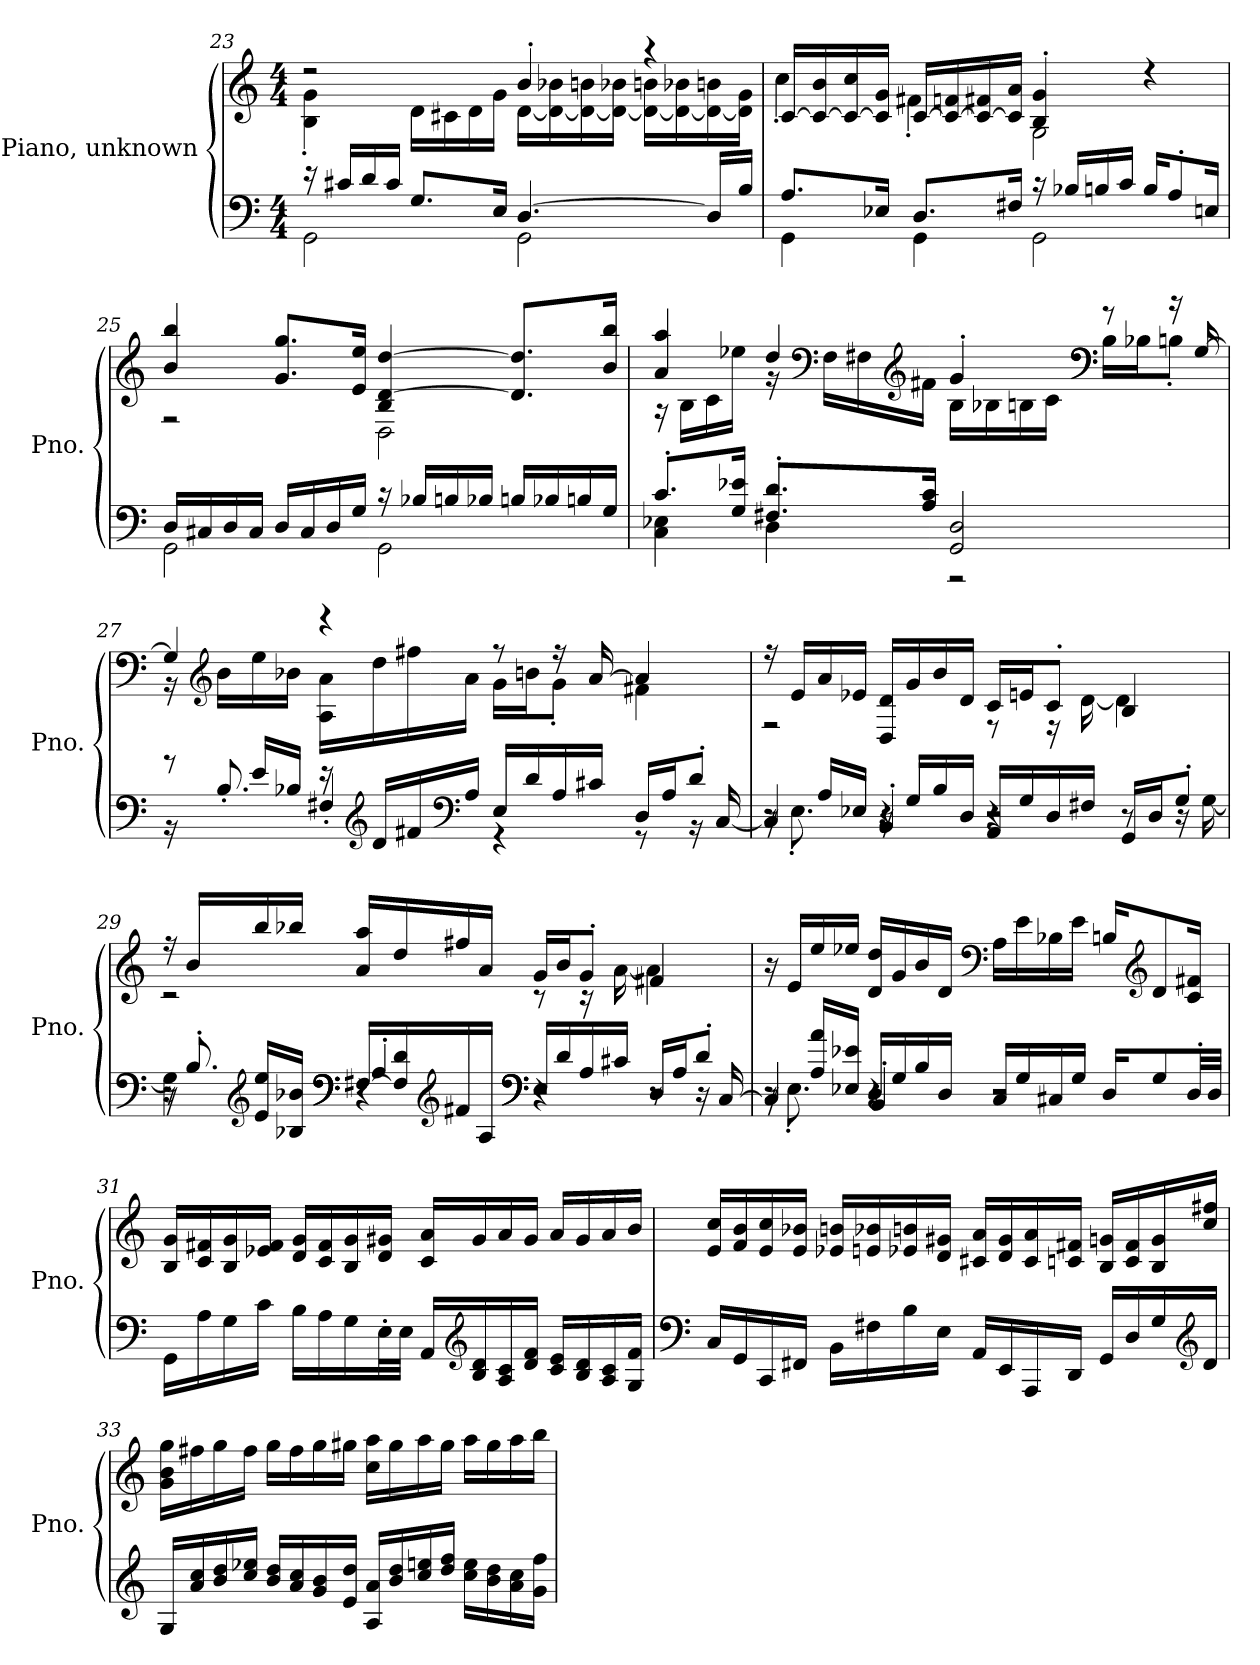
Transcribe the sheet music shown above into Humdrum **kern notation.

**kern	**kern
*part1	*part1
*staff2	*staff1
*I"Piano, unknown	*
*I'Pno.	*
!!LO:LB:g=z
*clefF4	*clefG2
*k[]	*k[]
*M4/4	*M4/4
=23	=23
*^	*^
16r	2GG\	2r	4B\' 4g\'
16c#X/LL	.	.	.
16d/	.	.	.
16c#/JJ	.	.	.
8.G/L	.	.	16d\LL
.	.	.	16c#X\
.	.	.	16d\
16E/Jk	.	.	16g\JJ
[4.D/	2GG\	4b'/	[16d\LL
.	.	.	16d\_ 16b-X\
.	.	.	16d\_ 16bn\
.	.	.	16d\_ 16b-X\JJ
.	.	4r	16d\_ 16bn\LL
.	.	.	16d\_ 16b-X\
16D/LL]	.	.	16d\_ 16bn\
16B/JJ	.	.	16d\] 16g\JJ
=24	=24	=24	=24
8.A/L	4GG\	[16c/LL	4cc'\
.	.	16c/_ 16b/	.
.	.	16c/_ 16cc/	.
16E-X/Jk	.	16c/] 16g/JJ	.
8.D/L	4GG\	[16c/LL	4f#X'\
.	.	16c/_ 16fn/	.
.	.	16c/_ 16f#X/	.
16F#X/Jk	.	16c/] 16a/JJ	.
16r	2GG\	4B/' 4g/'	2G\
16B-X/LL	.	.	.
16Bn/	.	.	.
16c/JJ	.	.	.
16B/KL	.	4r	.
8A'/	.	.	.
16En/Jk	.	.	.
!!LO:PB:g=z	!!
=25	=25	=25	=25
16D/LL	2GG\	4b/ 4bb/	2r
16C#X/	.	.	.
16D/	.	.	.
16C#/JJ	.	.	.
16D/LL	.	8.g/ 8.gg/L	.
16C#/	.	.	.
16D/	.	.	.
16G/JJ	.	16e/ 16ee/Jk	.
16r	2GG\	4B/ [4d/ [4dd/	2D\
16B-X/LL	.	.	.
16Bn/	.	.	.
16B-X/JJ	.	.	.
16Bn/LL	.	8.d/] 8.dd/]L	.
16B-X/	.	.	.
16Bn/	.	.	.
16G/JJ	.	16b/ 16bb/Jk	.
!!LO:LB:g=z	!!
=26	=26	=26	=26
8.c'/L	4C\ 4E-X\	4a/ 4aa/	16r
.	.	.	16B\LL
.	.	.	16c\
16G/ 16e-X/Jk	.	.	16ee-X\JJ
8.F#X/' 8.d/'L	4D\	4dd/	16r
*	*	*clefF4	*
.	.	.	16F\LL
.	.	.	16F#X\
*	*	*clefG2	*
16A/ 16c/Jk	.	.	16f#X\JJ
2GG/ 2D/	2r	4g'/	16B\LL
.	.	.	16B-X\
.	.	.	16Bn\
.	.	.	16c\JJ
*	*	*clefF4	*
.	.	8r	16B\LL
.	.	.	16B-X\J
.	.	16r	8Bn'\J
.	.	[16G/	.
!!LO:LB:g=z	!!
=27	=27	=27	=27
8r	16r	4G/]	16r
*	*	*clefG2	*
.	8.B'/	.	16b\LL
16e/LL	.	.	16ee\
16B-X/JJ	.	.	16b-X\JJ
16r	4F#X'/	4r	16A\ 16a\LL
*clefG2	*	*	*
16d/LL	.	.	16dd\
16f#X/	.	.	16ff#X\
*clefF4	*	*	*
16A/JJ	.	.	16a\JJ
16E/LL	4r	8r	16g\LL
16d/	.	.	16bn\J
16A/	.	16r	8g'\J
16c#X/JJ	.	[16a/	.
16D/LL	8r	4a/]	4f#X\
16A/J	.	.	.
8d'/J	16r	.	.
.	[16C/	.	.
=28	=28	=28	=28
*	*^	*	*
8r	16r	4C/]	16r	2r
.	8.E'\	.	16e/LL	.
16A/LL	.	.	16a/	.
16E-X/JJ	.	.	16e-X/JJ	.
16r	4r	4BB'/	16D/ 16d/LL	.
16G/LL	.	.	16g/	.
16B/	.	.	16b/	.
16D/JJ	.	.	16d/JJ	.
16AA/LL	4r	2r	16c/LL	8r
16G/	.	.	16en/J	.
16D/	.	.	8c'/J	16r
16F#X/JJ	.	.	.	[16d\
16GG/LL	8r	.	4B/	4d\]
16D/J	.	.	.	.
8G'/J	16r	.	.	.
.	[16G\	.	.	.
!!LO:LB:g=z	!!
=29	=29	=29	=29	=29
8r	4G\]	16r	16r	2r
.	.	8.B'/	16b/LL	.
*clefG2	*	*	*	*
16e/ 16ee/LL	.	.	16bb/	.
16B-X/ 16b-X/JJ	.	.	16bb-X/JJ	.
*clefF4	*	*	*	*
[16F#X/LL	4r	4A'/	16a/ 16aa/LL	.
16F#/] 16d/	.	.	16dd/	.
*clefG2	*	*	*	*
16f#X/	.	.	16ff#X/	.
16A/JJ	.	.	16a/JJ	.
*clefF4	*	*	*	*
16E/LL	2r	4r	16g/LL	8r
16d/	.	.	16b/J	.
16A/	.	.	8g'/J	16r
16c#X/JJ	.	.	.	[16a\
16D/LL	.	8r	4f#X/	4a\]
16A/J	.	.	.	.
8d'/J	.	16r	.	.
.	.	[16C/	.	.
*	*	*	*v	*v
!!LO:LB:g=z
=30	=30	=30	=30
8r	16r	4C/]	16r
.	8.E'\	.	16e/LL
16A/ 16a/LL	.	.	16ee/
16E-X/ 16e-X/JJ	.	.	16ee-X/JJ
16D/LL	4r	4BB'/	16d/ 16dd/LL
16G/	.	.	16g/
16B/	.	.	16b/
16D/JJ	.	.	16d/JJ
*	*	*	*clefF4
16C/LL	2r	2r	16A\LL
16G/	.	.	16e\
16C#X/	.	.	16B-X\
16G/JJ	.	.	16e\JJ
16D/KL	.	.	16Bn/KL
*	*	*	*clefG2
8G/	.	.	8d/
32D'/LL	.	.	16c/ 16f#X/Jk
32D/JJJ	.	.	.
*v	*v	*v	*
=31	=31
16GG\LL	16B/ 16g/LL
16A\	16c/ 16f#X/
16G\	16B/ 16g/
16c\JJ	16e-X/ 16f#/JJ
16B\LL	16d/ 16g/LL
16A\	16c/ 16f#/
16G\	16B/ 16g/
32E'\L	16d/ 16g#X/JJ
32E\JJJ	.
16AA/LL	16c/ 16a/LL
*clefG2	*
16B/ 16d/	16g#/
16A/ 16c/	16a/
16d/ 16f/JJ	16g#/JJ
16c/ 16e/LL	16a/LL
16B/ 16d/	16g#/
16A/ 16c/	16a/
16G/ 16f/JJ	16b/JJ
!!LO:LB:g=z
=32	=32
*clefF4	*
16C/LL	16e/ 16cc/LL
16GG/	16f/ 16b/
16CC/	16e/ 16cc/
16FF#X/JJ	16e/ 16b-X/JJ
16BB\LL	16e-X/ 16bn/LL
16F#X\	16en/ 16b-X/
16B\	16e-X/ 16bn/
16E\JJ	16d/ 16g#X/JJ
16AA/LL	16c#X/ 16a/LL
16EE/	16d/ 16g#/
16AAA/	16c#/ 16a/
16DD/JJ	16cn/ 16f#X/JJ
16GG/LL	16B/ 16gn/LL
16D/	16c/ 16f#/
16G/	16B/ 16g/
*clefG2	*
16d/JJ	16cc/ 16ff#X/JJ
=33	=33
16G/LL	16g\ 16b\ 16gg\LL
16a/ 16cc/	16ff#X\
16b/ 16dd/	16gg\
16cc/ 16ee-X/JJ	16ff#\JJ
16b/ 16dd/LL	16gg\LL
16a/ 16cc/	16ff#\
16g/ 16b/	16gg\
16e/ 16dd/JJ	16gg#X\JJ
16A/ 16a/LL	16cc\ 16aa\LL
16b/ 16dd/	16gg#\
16cc/ 16een/	16aa\
16dd/ 16ff/JJ	16gg#\JJ
16cc\ 16ee\LL	16aa\LL
16b\ 16dd\	16gg#\
16a\ 16cc\	16aa\
16g\ 16ff\JJ	16bb\JJ
=	=
*-	*-
